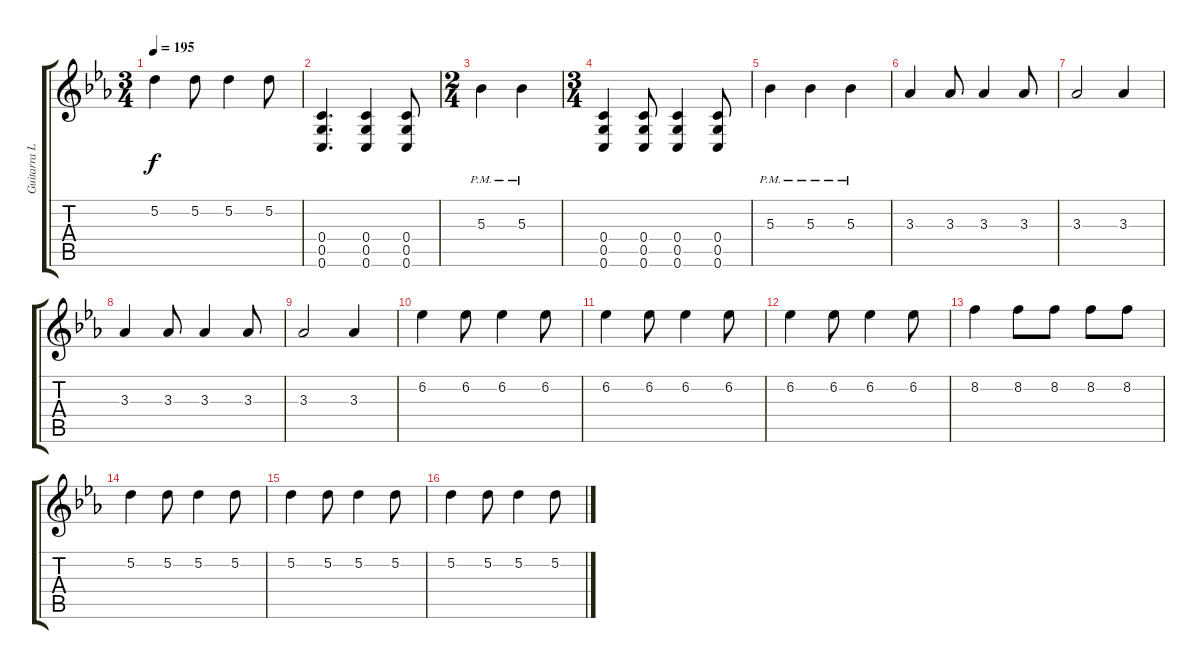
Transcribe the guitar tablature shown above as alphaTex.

\track ("Guitarra Lider" "Guitarra L") {instrument distortionguitar}
\staff {score tabs}
\tuning (D4 A3 F3 C3 G2 C2) {hide}
\ts (3 4)
\tempo 195
\clef g2
\ks eb
5.2.4{dy f} 5.2.8 5.2.4 5.2.8 |
(0.4 0.5 0.6).4{d} (0.4 0.5 0.6).4 (0.4 0.5 0.6).8 |
\ts (2 4)
5.3{pm}.4 5.3{pm}.4 |
\ts (3 4)
(0.4 0.5 0.6).4 (0.4 0.5 0.6).8 (0.4 0.5 0.6).4 (0.4 0.5 0.6).8 |
5.3{pm}.4 5.3{pm}.4 5.3{pm}.4 |
3.3.4 3.3.8 3.3.4 3.3.8 |
3.3.2 3.3.4 |
3.3.4 3.3.8 3.3.4 3.3.8 |
3.3.2 3.3.4 |
6.2.4 6.2.8 6.2.4 6.2.8 |
6.2.4 6.2.8 6.2.4 6.2.8 |
6.2.4 6.2.8 6.2.4 6.2.8 |
8.2.4 8.2.8 8.2.8 8.2.8 8.2.8 |
5.2.4 5.2.8 5.2.4 5.2.8 |
5.2.4 5.2.8 5.2.4 5.2.8 |
5.2.4 5.2.8 5.2.4 5.2.8
